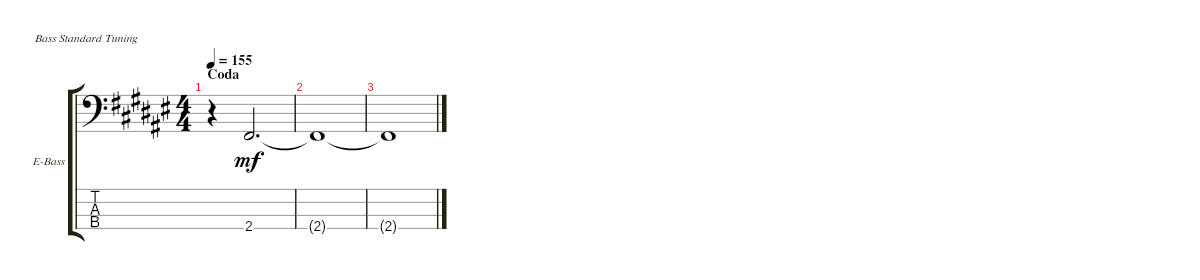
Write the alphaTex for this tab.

\bracketExtendMode groupsimilarinstruments
\firstSystemTrackNameOrientation horizontal
\otherSystemsTrackNameOrientation horizontal
\track ("Bass" "E-Bass") {instrument electricbassfinger}
\staff {score tabs}
\tuning (G2 D2 A1 E1)
\ts (4 4)
\section ("" "Coda")
\tempo 155
\clef f4
\ks f#
r.4{dy mf} 2.4.2{d} |
2.4{t}.1 |
2.4{t}.1
